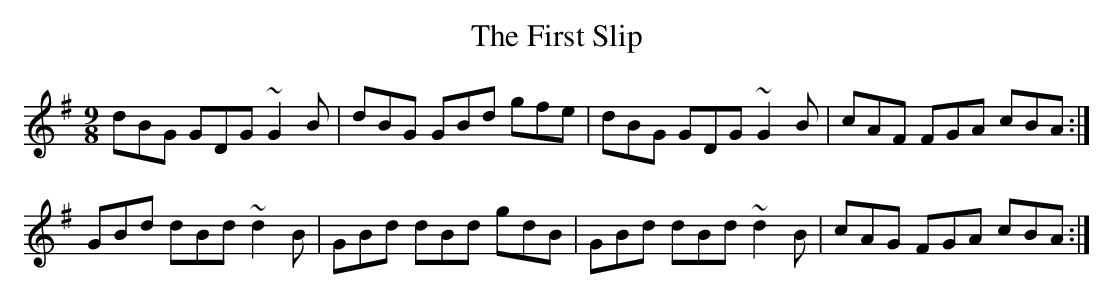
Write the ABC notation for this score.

X:1
T: The First Slip
M: 9/8
L: 1/8
K: Gmaj
dBG GDG ~G2B|dBG GBd gfe|dBG GDG ~G2B|cAF FGA cBA :|
GBd dBd ~d2B|GBd dBd gdB|GBd dBd ~d2B|cAG FGA cBA :|
